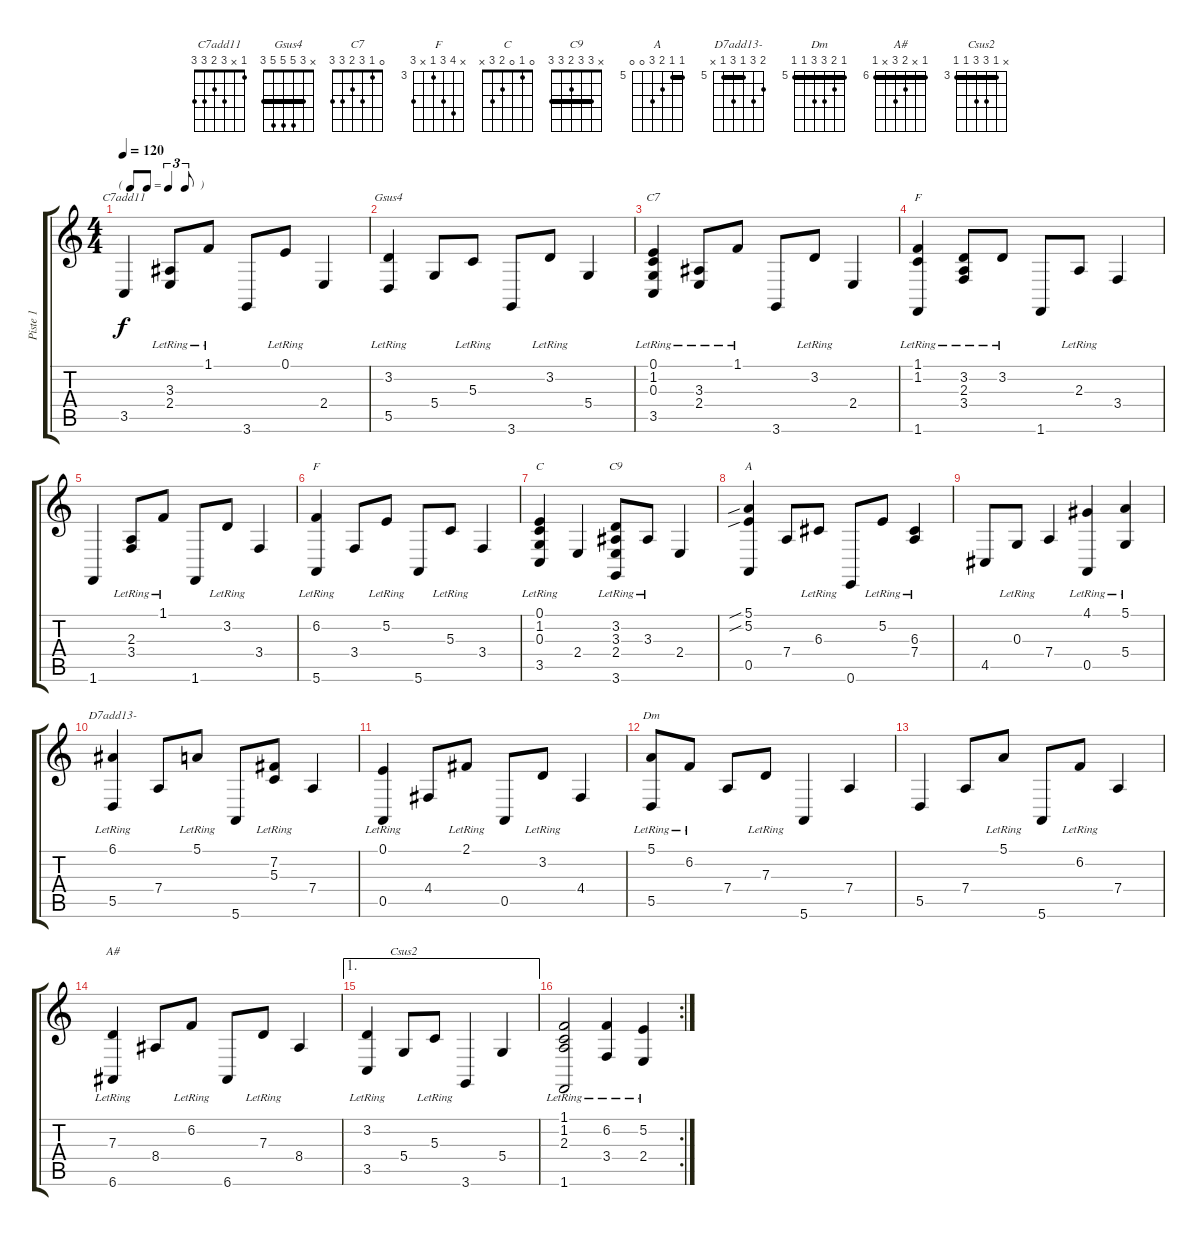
\track ("Piste 1" "Piste 1") {instrument orchestralharp}
\staff {score tabs}
\tuning (E4 B3 G3 D3 A2 E2) {hide}
\chord ("C7add11" 1 x 3 2 3 3)
\chord ("Gsus4" x 3 5 5 5 3) {barre 3}
\chord ("C7" 0 1 3 2 3 3)
\chord ("F" 1 1 2 3 x 1) {barre 1}
\chord ("F" x 6 5 3 x 5) {firstfret 3}
\chord ("C" 0 1 0 2 3 x)
\chord ("C9" x 3 3 2 3 3) {barre 3}
\chord ("A" 5 5 6 7 0 0) {firstfret 5 barre 5}
\chord ("D7add13-" 6 7 5 7 5 x) {firstfret 5 barre 5}
\chord ("Dm" 5 6 7 7 5 5) {firstfret 5 barre 5}
\chord ("A#" 6 x 7 8 x 6) {firstfret 6 barre 6}
\chord ("Csus2" x 3 5 5 3 3) {firstfret 3 barre 3}
\ts (4 4)
\tf triplet8th
\tempo 120
\clef g2
\ks c
3.5.4{ch "C7add11" dy f} (3.3{lr} 2.4).8 1.1{lr}.8 3.6.8 0.1{lr}.8 2.4.4 |
(3.2{lr} 5.5).4{ch "Gsus4"} 5.4.8 5.3{lr}.8 3.6.8 3.2{lr}.8 5.4.4 |
(0.1{lr} 1.2{lr} 0.3{lr} 3.5).4{ch "C7"} (3.3{lr} 2.4).8 1.1{lr}.8 3.6.8 3.2{lr}.8 2.4.4 |
(1.1{lr} 1.2{lr} 1.6).4{ch "F"} (3.2{lr} 2.3{lr} 3.4).8 3.2{lr}.8 1.6.8 2.3{lr}.8 3.4.4 |
1.6.4 (2.3{lr} 3.4).8 1.1{lr}.8 1.6.8 3.2{lr}.8 3.4.4 |
(6.2{lr} 5.6).4{ch "F"} 3.4.8 5.2{lr}.8 5.6.8 5.3{lr}.8 3.4.4 |
(0.1{lr} 1.2{lr} 0.3{lr} 3.5).4{ch "C"} 2.4.4 (3.2{lr} 3.3{lr} 2.4 3.6).8{ch "C9"} 3.3{lr}.8 2.4.4 |
(5.1{sib} 5.2{sib} 0.5).4{ch "A"} 7.4.8 6.3{lr}.8 0.6.8 5.2{lr}.8 (6.3{lr} 7.4).4 |
4.5.8 0.3{lr}.8 7.4.4 (4.1{lr} 0.5).4 (5.1{lr} 5.4).4 |
(6.1{lr} 5.5).4{ch "D7add13-"} 7.4.8 5.1{lr}.8 5.6.8 (7.2{lr} 5.3{lr}).8 7.4.4 |
(0.1{lr} 0.5).4 4.4.8 2.1{lr}.8 0.5.8 3.2{lr}.8 4.4.4 |
(5.1{lr} 5.5).8{ch "Dm"} 6.2{lr}.8 7.4.8 7.3{lr}.8 5.6.4 7.4.4 |
5.5.4 7.4.8 5.1{lr}.8 5.6.8 6.2{lr}.8 7.4.4 |
(7.3{lr} 6.6).4{ch "A#"} 8.4.8 6.2{lr}.8 6.6.8 7.3{lr}.8 8.4.4 |
\ae 1
(3.2{lr} 3.5).4 5.4.8{ch "Csus2"} 5.3{lr}.8 3.6.4 5.4.4 |
\rc 2
(1.1{lr} 1.2{lr} 2.3{lr} 1.6).2 (6.2{lr} 3.4).4 (5.2{lr} 2.4).4
